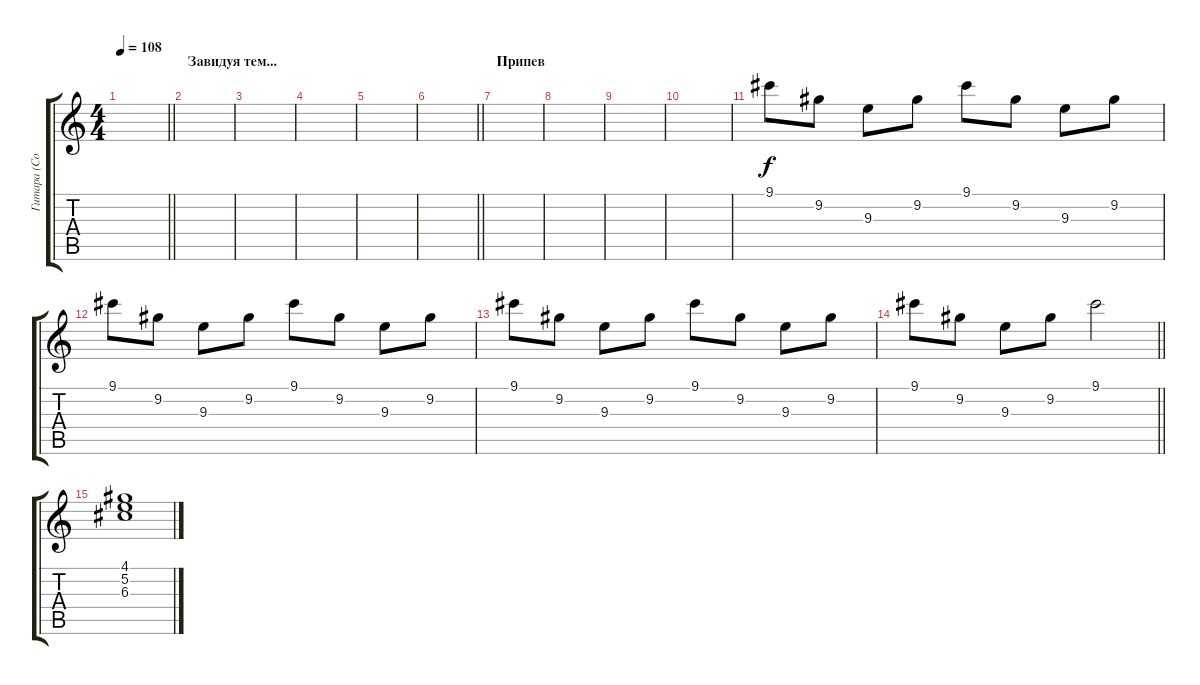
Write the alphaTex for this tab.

\track ("Гитара (Соло)" "Гитара (Со") {instrument electricguitarjazz}
\staff {score tabs}
\tuning (E4 B3 G3 D3 A2 E2) {hide}
\ts (4 4)
\tempo 108
\clef g2
\barLineRight lightlight
\ks c
|
\section ("" "Завидуя тем...")
|
|
|
|
\barLineRight lightlight
|
\section ("" "Припев")
|
|
|
|
9.1.8 9.2.8 9.3.8 9.2.8 9.1.8 9.2.8 9.3.8 9.2.8 |
9.1.8 9.2.8 9.3.8 9.2.8 9.1.8 9.2.8 9.3.8 9.2.8 |
9.1.8 9.2.8 9.3.8 9.2.8 9.1.8 9.2.8 9.3.8 9.2.8 |
\barLineRight lightlight
9.1.8 9.2.8 9.3.8 9.2.8 9.1.2 |
(4.1 5.2 6.3).1
